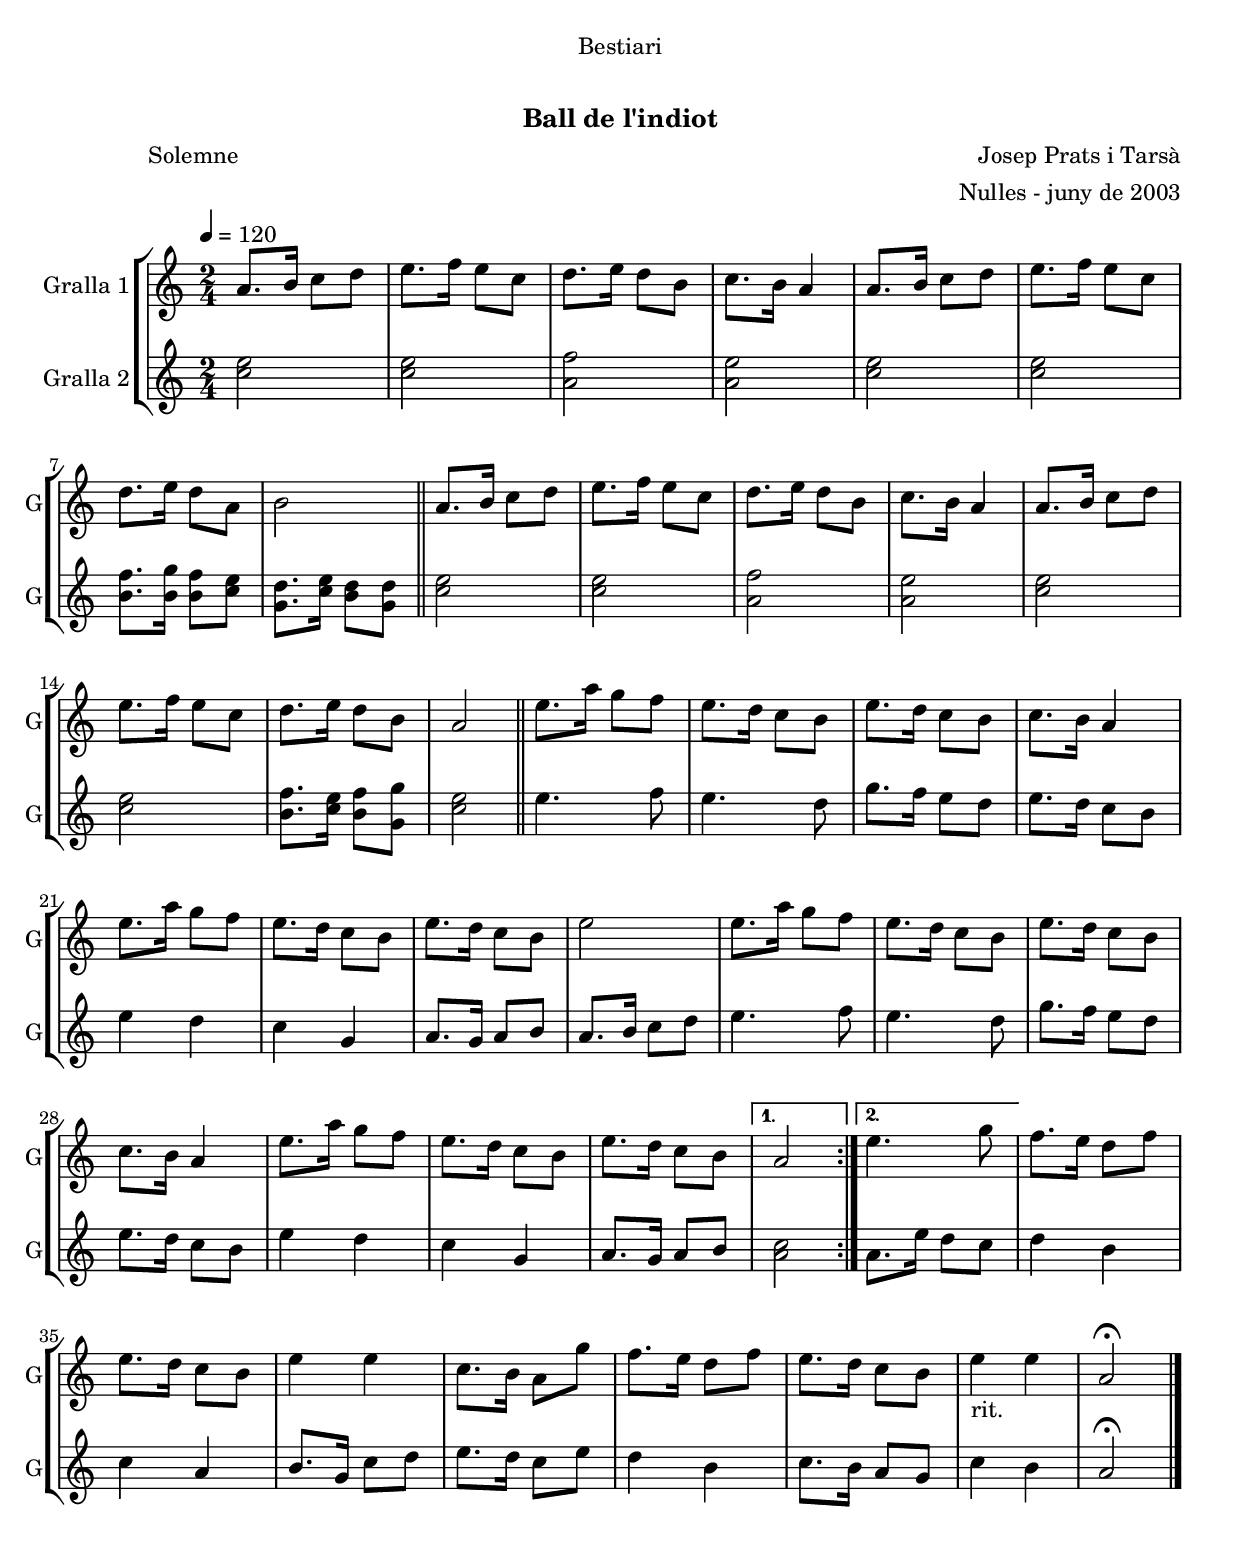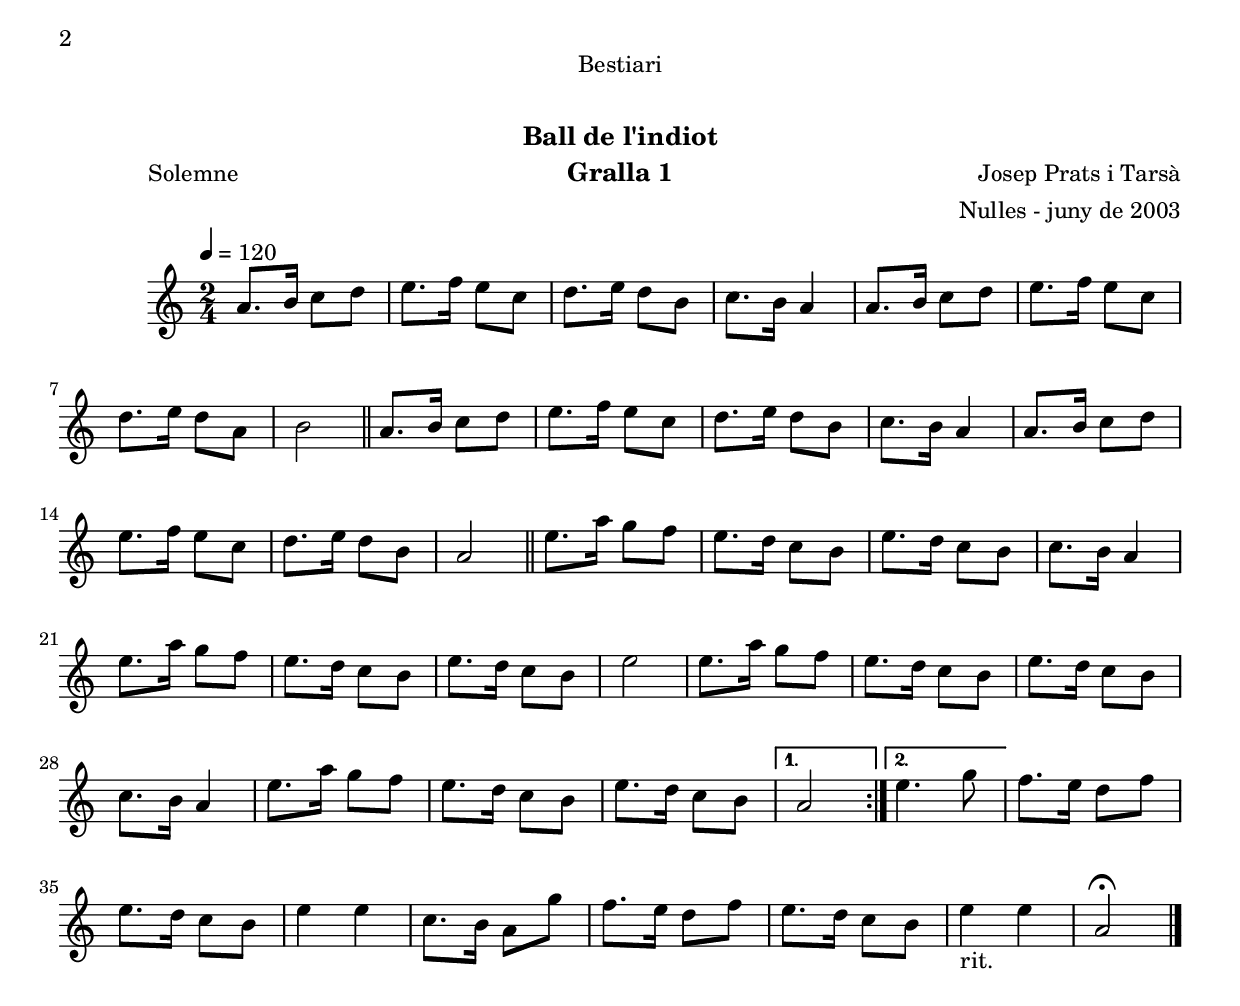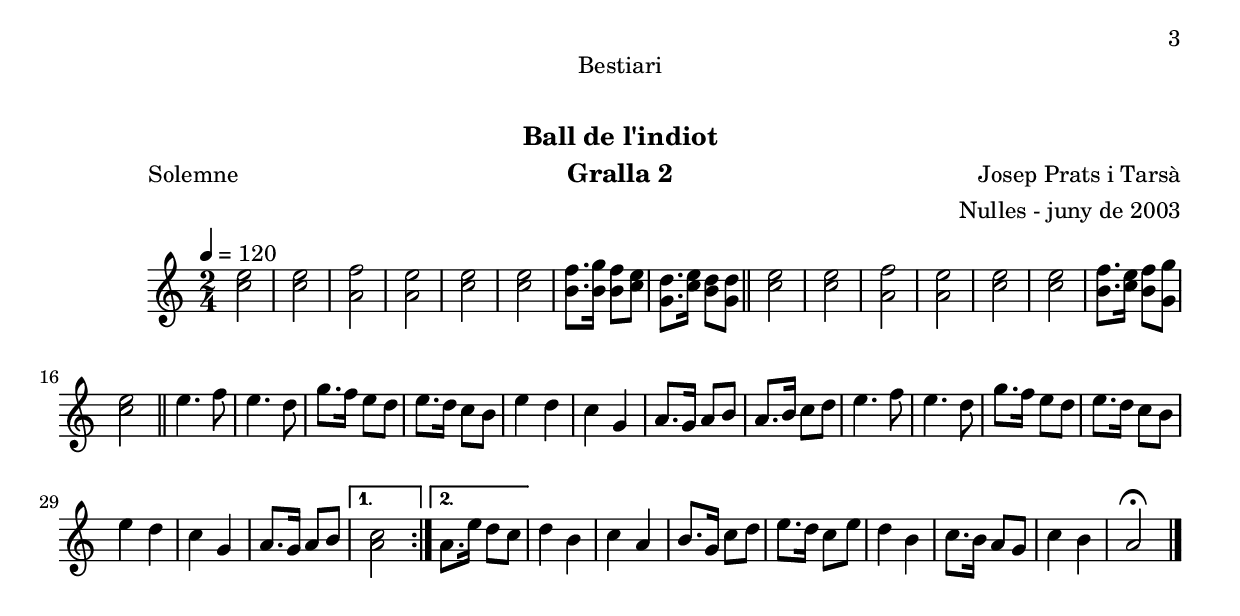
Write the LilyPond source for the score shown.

\version "2.22.1"

\header {
  dedication="Bestiari"
  title="   "
  subtitle="Ball de l'indiot"
  subsubtitle=""
  poet="              Solemne"
  meter=""
  piece=""
  composer="Josep Prats i Tarsà"
  arranger="Nulles - juny de 2003"
  opus=""
  instrument=""
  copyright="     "
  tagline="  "
}

liniaroAa =
\relative a'
{
  \tempo 4=120
  \clef treble
  \key c \major
  \time 2/4
  \repeat volta 2 { a8. b16 c8 d  |
  e8. f16 e8 c  |
  d8. e16 d8 b  |
  c8. b16 a4  |
  %05
  a8. b16 c8 d  |
  e8. f16 e8 c  |
  d8. e16 d8 a  |
  b2  \bar "||"
  a8. b16 c8 d  |
  %10
  e8. f16 e8 c  |
  d8. e16 d8 b  |
  c8. b16 a4  |
  a8. b16 c8 d  |
  e8. f16 e8 c  |
  %15
  d8. e16 d8 b  |
  a2  \bar "||"
  e'8. a16 g8 f  |
  e8. d16 c8 b  |
  e8. d16 c8 b  |
  %20
  c8. b16 a4  |
  e'8. a16 g8 f  |
  e8. d16 c8 b  |
  e8. d16 c8 b  |
  e2  |
  %25
  e8. a16 g8 f  |
  e8. d16 c8 b  |
  e8. d16 c8 b  |
  c8. b16 a4  |
  e'8. a16 g8 f  |
  %30
  e8. d16 c8 b  |
  e8. d16 c8 b }
  \alternative { { a2 }
  { e'4. g8 } }
  f8. e16 d8 f  |
  %35
  e8. d16 c8 b  |
  e4 e  |
  c8. b16 a8 g'  |
  f8. e16 d8 f  |
  e8. d16 c8 b  |
  %40
  e4 _"rit." e  |
  a,2\fermata  \bar "|."
}

liniaroAb =
\relative c''
{
  \tempo 4=120
  \clef treble
  \key c \major
  \time 2/4
  \repeat volta 2 { <c e>2  |
  <c e>2  |
  <a f'>2  |
  <a e'>2  |
  %05
  <c e>2  |
  <c e>2  |
  <b f'>8. <b g'>16 <b f'>8 <c e>  |
  <g d'>8. <c e>16 <b d>8 <g d'>  \bar "||"
  <c e>2  |
  %10
  <c e>2  |
  <a f'>2  |
  <a e'>2  |
  <c e>2  |
  <c e>2  |
  %15
  <b f'>8. <c e>16 <b f'>8 <g g'>  |
  <c e>2  \bar "||"
  e4. f8  |
  e4. d8  |
  g8. f16 e8 d  |
  %20
  e8. d16 c8 b  |
  e4 d  |
  c4 g  |
  a8. g16 a8 b  |
  a8. b16 c8 d  |
  %25
  e4. f8  |
  e4. d8  |
  g8. f16 e8 d  |
  e8. d16 c8 b  |
  e4 d  |
  %30
  c4 g  |
  a8. g16 a8 b }
  \alternative { { <a c>2 }
  { a8. e'16 d8 c } }
  d4 b  |
  %35
  c4 a  |
  b8. g16 c8 d  |
  e8. d16 c8 e  |
  d4 b  |
  c8. b16 a8 g  |
  %40
  c4 b  |
  a2\fermata  \bar "|."
}

\bookpart {
  \score {
    \new StaffGroup {
      \override Score.RehearsalMark #'self-alignment-X = #LEFT
      <<
        \new Staff \with {instrumentName = #"Gralla 1" shortInstrumentName = #"G"} \liniaroAa
        \new Staff \with {instrumentName = #"Gralla 2" shortInstrumentName = #"G"} \liniaroAb
      >>
    }
    \layout {}
  }
  \score { \unfoldRepeats
    \new StaffGroup {
      \override Score.RehearsalMark #'self-alignment-X = #LEFT
      <<
        \new Staff \with {instrumentName = #"Gralla 1" shortInstrumentName = #"G"} \liniaroAa
        \new Staff \with {instrumentName = #"Gralla 2" shortInstrumentName = #"G"} \liniaroAb
      >>
    }
    \midi {
      \set Staff.midiInstrument = "oboe"
      \set DrumStaff.midiInstrument = "drums"
    }
  }
}

\bookpart {
  \header {instrument="Gralla 1"}
  \score {
    \new StaffGroup {
      \override Score.RehearsalMark #'self-alignment-X = #LEFT
      <<
        \new Staff \liniaroAa
      >>
    }
    \layout {}
  }
  \score { \unfoldRepeats
    \new StaffGroup {
      \override Score.RehearsalMark #'self-alignment-X = #LEFT
      <<
        \new Staff \liniaroAa
      >>
    }
    \midi {
      \set Staff.midiInstrument = "oboe"
      \set DrumStaff.midiInstrument = "drums"
    }
  }
}

\bookpart {
  \header {instrument="Gralla 2"}
  \score {
    \new StaffGroup {
      \override Score.RehearsalMark #'self-alignment-X = #LEFT
      <<
        \new Staff \liniaroAb
      >>
    }
    \layout {}
  }
  \score { \unfoldRepeats
    \new StaffGroup {
      \override Score.RehearsalMark #'self-alignment-X = #LEFT
      <<
        \new Staff \liniaroAb
      >>
    }
    \midi {
      \set Staff.midiInstrument = "oboe"
      \set DrumStaff.midiInstrument = "drums"
    }
  }
}

